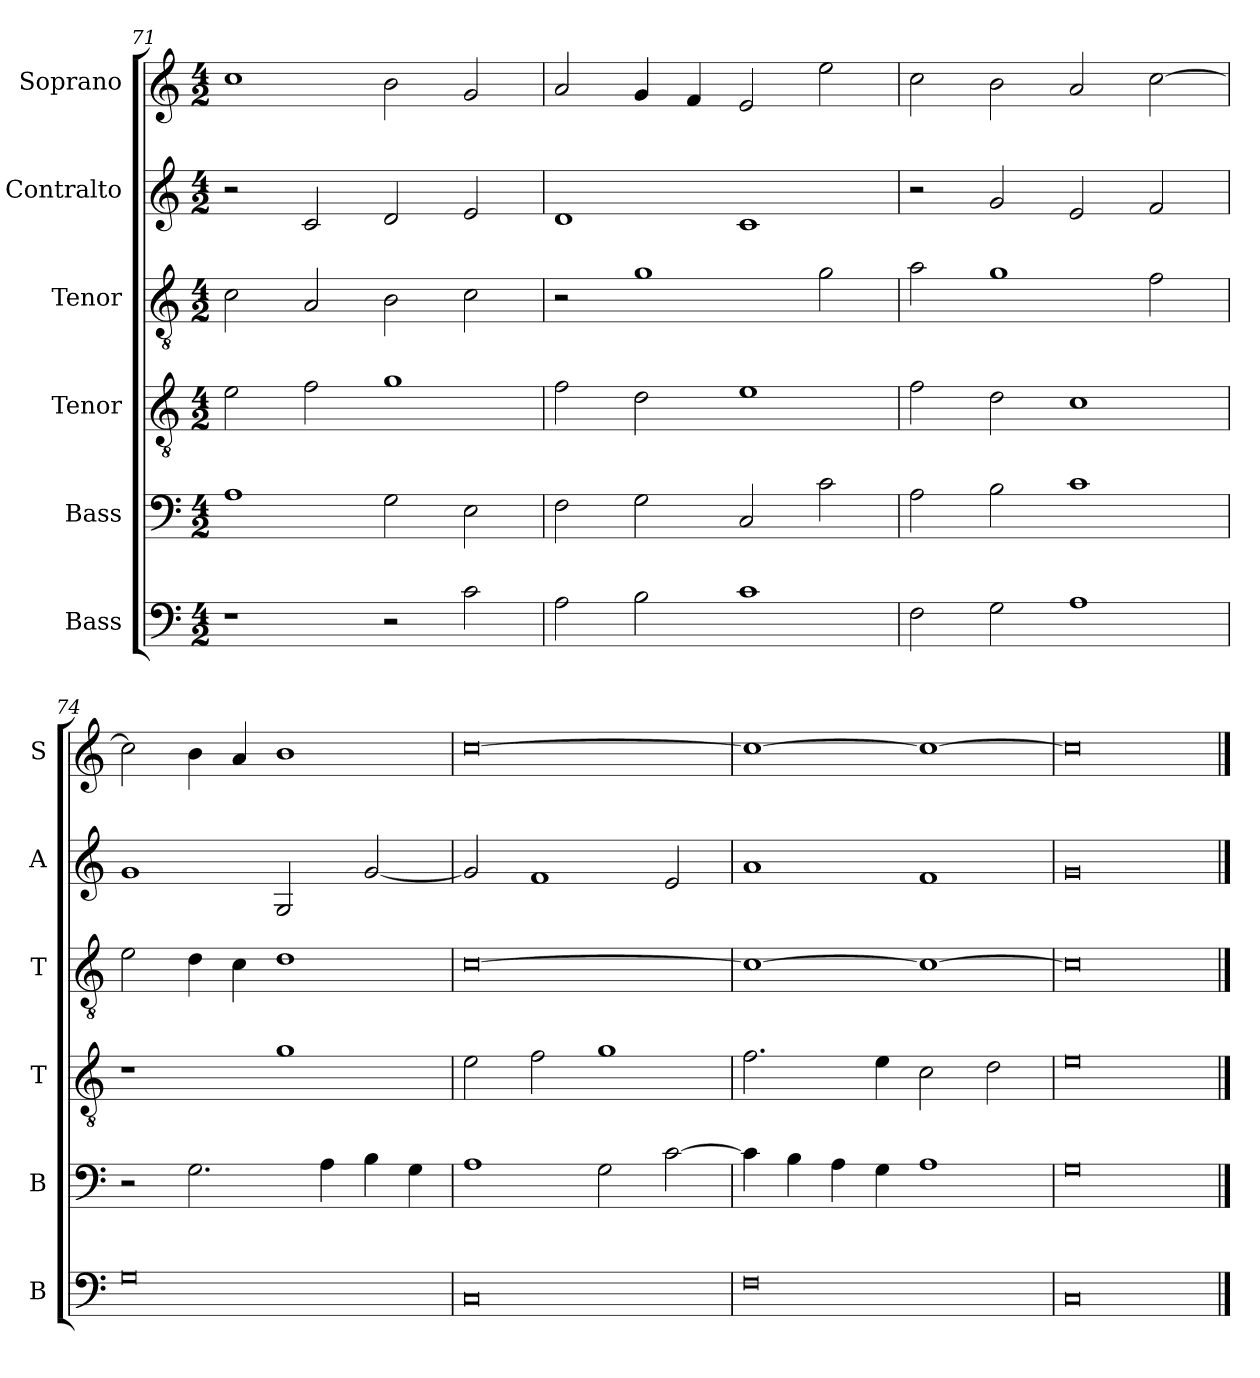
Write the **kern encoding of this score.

**kern	**kern	**kern	**kern	**kern	**kern
*part6	*part5	*part4	*part3	*part2	*part1
*staff6	*staff5	*staff4	*staff3	*staff2	*staff1
*I"Bass	*I"Bass	*I"Tenor	*I"Tenor	*I"Contralto	*I"Soprano
*I'B	*I'B	*I'T	*I'T	*I'A	*I'S
*clefF4	*clefF4	*clefGv2	*clefGv2	*clefG2	*clefG2
*k[]	*k[]	*k[]	*k[]	*k[]	*k[]
*C:ion	*C:ion	*C:ion	*C:ion	*C:ion	*C:ion
*M4/2	*M4/2	*M4/2	*M4/2	*M4/2	*M4/2
=71	=71	=71	=71	=71	=71
1r	1A	2e	2c	2r	1cc
.	.	2f	2A	2c	.
2r	2G	1g	2B	2d	2b
2c	2E	.	2c	2e	2g
=72	=72	=72	=72	=72	=72
2A	2F	2f	2r	1d	2a
2B	2G	2d	1g	.	4g
.	.	.	.	.	4f
1c	2C	1e	.	1c	2e
.	2c	.	2g	.	2ee
=73	=73	=73	=73	=73	=73
2F	2A	2f	2a	2r	2cc
2G	2B	2d	1g	2g	2b
1A	1c	1c	.	2e	2a
.	.	.	2f	2f	[2cc
=74	=74	=74	=74	=74	=74
0G	2r	1r	2e	1g	2cc]
.	2.G	.	4d	.	4b
.	.	.	4c	.	4a
.	.	1g	1d	2G	1b
.	4A	.	.	.	.
.	4B	.	.	[2g	.
.	4G	.	.	.	.
=75	=75	=75	=75	=75	=75
0C	1A	2e	[0c	2g]	[0cc
.	.	2f	.	1f	.
.	2G	1g	.	.	.
.	[2c	.	.	2e	.
=76	=76	=76	=76	=76	=76
0F	4c]	2.f	1c_	1a	1cc_
.	4B	.	.	.	.
.	4A	.	.	.	.
.	4G	4e	.	.	.
.	1A	2c	1c_	1f	1cc_
.	.	2d	.	.	.
=77	=77	=77	=77	=77	=77
0C	0G	0e	0c]	0g	0cc]
==	==	==	==	==	==
*-	*-	*-	*-	*-	*-
